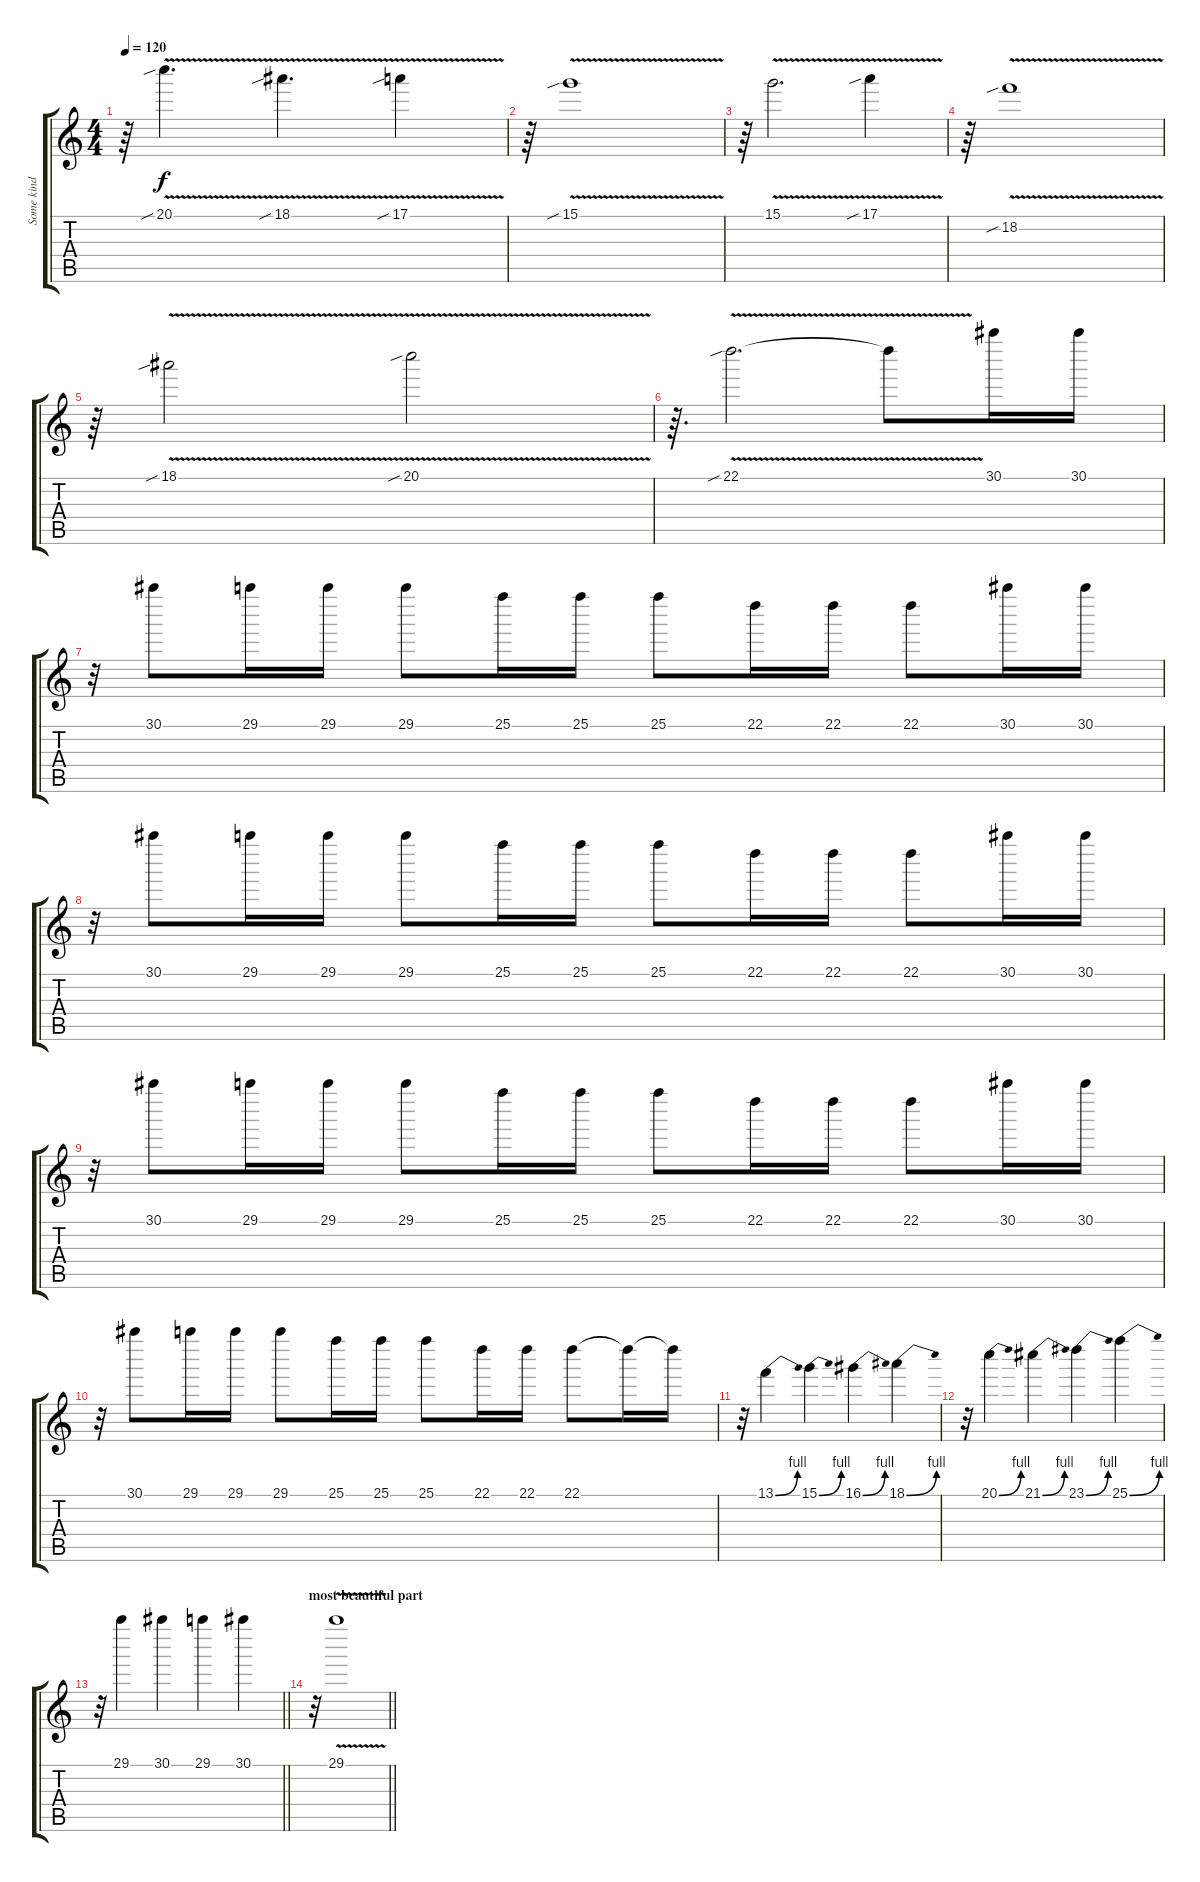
\track ("Some kind of echo" "Some kind ") {instrument overdrivenguitar}
\staff {score tabs}
\tuning (E4 B3 G3 D3 A2 E2) {hide}
\ts (4 4)
\tempo 120
\clef g2
\ks c
r.64{dy f} 20.1{v sib}.4{d} 18.1{v sib}.4{d} 17.1{v sib}.4 |
r.64 15.1{v sib}.1 |
r.64 15.1{v}.2{d} 17.1{v sib}.4 |
r.64 18.2{v sib}.1 |
r.64 18.1{v sib}.2 20.1{v sib}.2 |
r.64{d} 22.1{v sib}.2{d} 22.1{t}.8 30.1.16 30.1.16 |
r.32 30.1.8 29.1.16 29.1.16 29.1.8 25.1.16 25.1.16 25.1.8 22.1.16 22.1.16 22.1.8 30.1.16 30.1.16 |
r.32 30.1.8 29.1.16 29.1.16 29.1.8 25.1.16 25.1.16 25.1.8 22.1.16 22.1.16 22.1.8 30.1.16 30.1.16 |
r.32 30.1.8 29.1.16 29.1.16 29.1.8 25.1.16 25.1.16 25.1.8 22.1.16 22.1.16 22.1.8 30.1.16 30.1.16 |
r.32 30.1.8 29.1.16 29.1.16 29.1.8 25.1.16 25.1.16 25.1.8 22.1.16 22.1.16 22.1.8 22.1{t}.16 22.1{t}.16 |
r.32 13.1{be (bend 0 0 60 4)}.4 15.1{be (bend 0 0 60 4)}.4 16.1{be (bend 0 0 60 4)}.4 18.1{be (bend 0 0 60 4)}.4 |
r.32 20.1{be (bend 0 0 60 4)}.4 21.1{be (bend 0 0 60 4)}.4 23.1{be (bend 0 0 60 4)}.4 25.1{be (bend 0 0 60 4)}.4 |
\barLineRight lightlight
r.32 29.1.4 30.1.4 29.1.4 30.1.4 |
\section ("" "most beautiful part")
\barLineRight lightlight
r.32 29.1{v}.1
